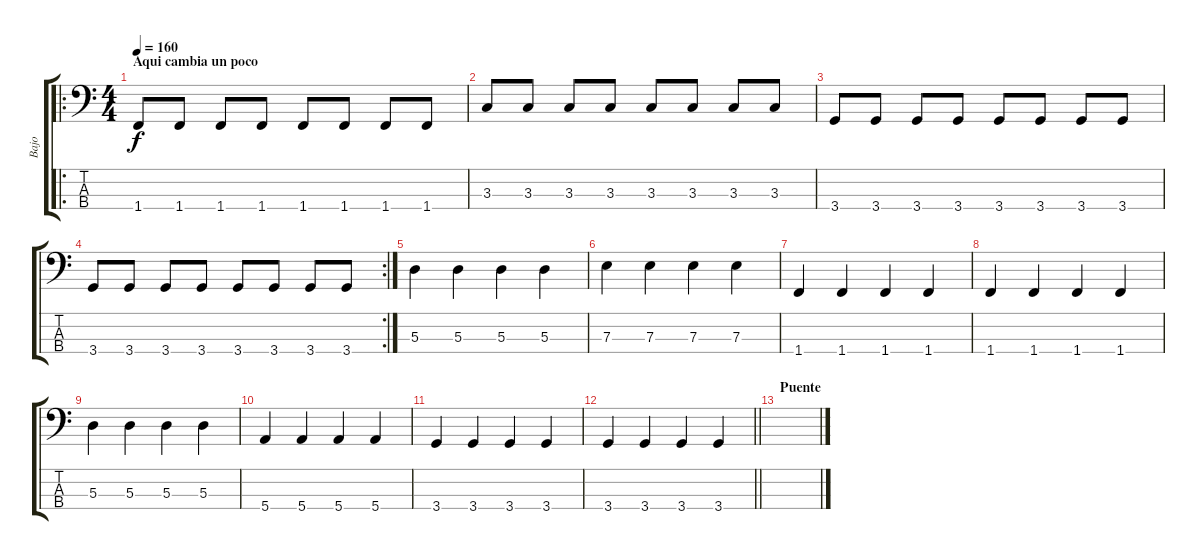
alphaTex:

\track ("Bajo" "Bajo") {instrument electricbasspick}
\staff {score tabs}
\tuning (G2 D2 A1 E1) {hide}
\ro
\ts (4 4)
\section ("" "Aqui cambia un poco")
\tempo 160
\clef f4
\ks c
1.4.8{dy f} 1.4.8 1.4.8 1.4.8 1.4.8 1.4.8 1.4.8 1.4.8 |
3.3.8 3.3.8 3.3.8 3.3.8 3.3.8 3.3.8 3.3.8 3.3.8 |
3.4.8 3.4.8 3.4.8 3.4.8 3.4.8 3.4.8 3.4.8 3.4.8 |
\rc 2
3.4.8 3.4.8 3.4.8 3.4.8 3.4.8 3.4.8 3.4.8 3.4.8 |
5.3.4 5.3.4 5.3.4 5.3.4 |
7.3.4 7.3.4 7.3.4 7.3.4 |
1.4.4 1.4.4 1.4.4 1.4.4 |
1.4.4 1.4.4 1.4.4 1.4.4 |
5.3.4 5.3.4 5.3.4 5.3.4 |
5.4.4 5.4.4 5.4.4 5.4.4 |
3.4.4 3.4.4 3.4.4 3.4.4 |
\barLineRight lightlight
3.4.4 3.4.4 3.4.4 3.4.4 |
\section ("" "Puente")
